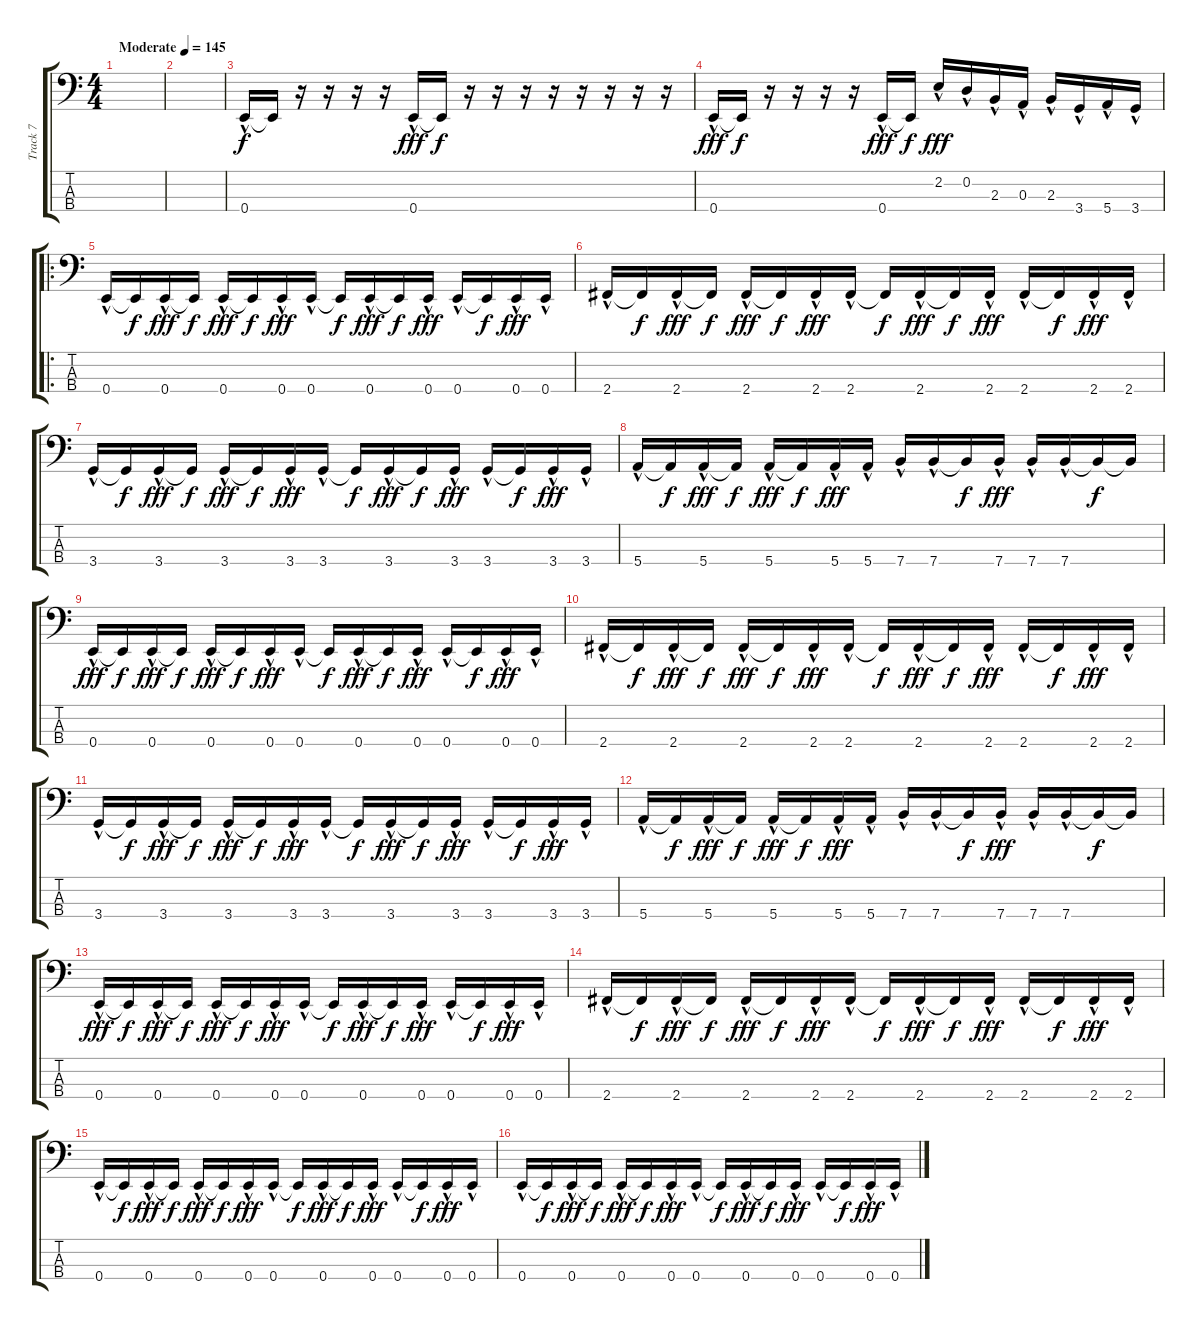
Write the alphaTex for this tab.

\track ("Track 7" "Track 7") {instrument slapbass1}
\staff {score tabs}
\tuning (G2 D2 A1 E1) {hide}
\ts (4 4)
\tempo (145 "Moderate")
\clef f4
\ks c
|
|
0.4{hac}.16 0.4{t}.16{dy f} r.16 r.16 r.16 r.16 0.4{hac}.16{dy fff} 0.4{t}.16{dy f} r.16 r.16 r.16 r.16 r.16 r.16 r.16 r.16 |
0.4{hac}.16{dy fff} 0.4{t}.16{dy f} r.16 r.16 r.16 r.16 0.4{hac}.16{dy fff} 0.4{t}.16{dy f} 2.2{hac}.16{dy fff} 0.2{hac}.16 2.3{hac}.16 0.3{hac}.16 2.3{hac}.16 3.4{hac}.16 5.4{hac}.16 3.4{hac}.16 |
\ro
0.4{hac}.16 0.4{t}.16{dy f} 0.4{hac}.16{dy fff} 0.4{t}.16{dy f} 0.4{hac}.16{dy fff} 0.4{t}.16{dy f} 0.4{hac}.16{dy fff} 0.4{hac}.16 0.4{t}.16{dy f} 0.4{hac}.16{dy fff} 0.4{t}.16{dy f} 0.4{hac}.16{dy fff} 0.4{hac}.16 0.4{t}.16{dy f} 0.4{hac}.16{dy fff} 0.4{hac}.16 |
2.4{hac}.16 2.4{t}.16{dy f} 2.4{hac}.16{dy fff} 2.4{t}.16{dy f} 2.4{hac}.16{dy fff} 2.4{t}.16{dy f} 2.4{hac}.16{dy fff} 2.4{hac}.16 2.4{t}.16{dy f} 2.4{hac}.16{dy fff} 2.4{t}.16{dy f} 2.4{hac}.16{dy fff} 2.4{hac}.16 2.4{t}.16{dy f} 2.4{hac}.16{dy fff} 2.4{hac}.16 |
3.4{hac}.16 3.4{t}.16{dy f} 3.4{hac}.16{dy fff} 3.4{t}.16{dy f} 3.4{hac}.16{dy fff} 3.4{t}.16{dy f} 3.4{hac}.16{dy fff} 3.4{hac}.16 3.4{t}.16{dy f} 3.4{hac}.16{dy fff} 3.4{t}.16{dy f} 3.4{hac}.16{dy fff} 3.4{hac}.16 3.4{t}.16{dy f} 3.4{hac}.16{dy fff} 3.4{hac}.16 |
5.4{hac}.16 5.4{t}.16{dy f} 5.4{hac}.16{dy fff} 5.4{t}.16{dy f} 5.4{hac}.16{dy fff} 5.4{t}.16{dy f} 5.4{hac}.16{dy fff} 5.4{hac}.16 7.4{hac}.16 7.4{hac}.16 7.4{t}.16{dy f} 7.4{hac}.16{dy fff} 7.4{hac}.16 7.4{hac}.16 7.4{t}.16{dy f} 7.4{t}.16 |
0.4{hac}.16{dy fff} 0.4{t}.16{dy f} 0.4{hac}.16{dy fff} 0.4{t}.16{dy f} 0.4{hac}.16{dy fff} 0.4{t}.16{dy f} 0.4{hac}.16{dy fff} 0.4{hac}.16 0.4{t}.16{dy f} 0.4{hac}.16{dy fff} 0.4{t}.16{dy f} 0.4{hac}.16{dy fff} 0.4{hac}.16 0.4{t}.16{dy f} 0.4{hac}.16{dy fff} 0.4{hac}.16 |
2.4{hac}.16 2.4{t}.16{dy f} 2.4{hac}.16{dy fff} 2.4{t}.16{dy f} 2.4{hac}.16{dy fff} 2.4{t}.16{dy f} 2.4{hac}.16{dy fff} 2.4{hac}.16 2.4{t}.16{dy f} 2.4{hac}.16{dy fff} 2.4{t}.16{dy f} 2.4{hac}.16{dy fff} 2.4{hac}.16 2.4{t}.16{dy f} 2.4{hac}.16{dy fff} 2.4{hac}.16 |
3.4{hac}.16 3.4{t}.16{dy f} 3.4{hac}.16{dy fff} 3.4{t}.16{dy f} 3.4{hac}.16{dy fff} 3.4{t}.16{dy f} 3.4{hac}.16{dy fff} 3.4{hac}.16 3.4{t}.16{dy f} 3.4{hac}.16{dy fff} 3.4{t}.16{dy f} 3.4{hac}.16{dy fff} 3.4{hac}.16 3.4{t}.16{dy f} 3.4{hac}.16{dy fff} 3.4{hac}.16 |
5.4{hac}.16 5.4{t}.16{dy f} 5.4{hac}.16{dy fff} 5.4{t}.16{dy f} 5.4{hac}.16{dy fff} 5.4{t}.16{dy f} 5.4{hac}.16{dy fff} 5.4{hac}.16 7.4{hac}.16 7.4{hac}.16 7.4{t}.16{dy f} 7.4{hac}.16{dy fff} 7.4{hac}.16 7.4{hac}.16 7.4{t}.16{dy f} 7.4{t}.16 |
0.4{hac}.16{dy fff} 0.4{t}.16{dy f} 0.4{hac}.16{dy fff} 0.4{t}.16{dy f} 0.4{hac}.16{dy fff} 0.4{t}.16{dy f} 0.4{hac}.16{dy fff} 0.4{hac}.16 0.4{t}.16{dy f} 0.4{hac}.16{dy fff} 0.4{t}.16{dy f} 0.4{hac}.16{dy fff} 0.4{hac}.16 0.4{t}.16{dy f} 0.4{hac}.16{dy fff} 0.4{hac}.16 |
2.4{hac}.16 2.4{t}.16{dy f} 2.4{hac}.16{dy fff} 2.4{t}.16{dy f} 2.4{hac}.16{dy fff} 2.4{t}.16{dy f} 2.4{hac}.16{dy fff} 2.4{hac}.16 2.4{t}.16{dy f} 2.4{hac}.16{dy fff} 2.4{t}.16{dy f} 2.4{hac}.16{dy fff} 2.4{hac}.16 2.4{t}.16{dy f} 2.4{hac}.16{dy fff} 2.4{hac}.16 |
0.4{hac}.16 0.4{t}.16{dy f} 0.4{hac}.16{dy fff} 0.4{t}.16{dy f} 0.4{hac}.16{dy fff} 0.4{t}.16{dy f} 0.4{hac}.16{dy fff} 0.4{hac}.16 0.4{t}.16{dy f} 0.4{hac}.16{dy fff} 0.4{t}.16{dy f} 0.4{hac}.16{dy fff} 0.4{hac}.16 0.4{t}.16{dy f} 0.4{hac}.16{dy fff} 0.4{hac}.16 |
0.4{hac}.16 0.4{t}.16{dy f} 0.4{hac}.16{dy fff} 0.4{t}.16{dy f} 0.4{hac}.16{dy fff} 0.4{t}.16{dy f} 0.4{hac}.16{dy fff} 0.4{hac}.16 0.4{t}.16{dy f} 0.4{hac}.16{dy fff} 0.4{t}.16{dy f} 0.4{hac}.16{dy fff} 0.4{hac}.16 0.4{t}.16{dy f} 0.4{hac}.16{dy fff} 0.4{hac}.16
